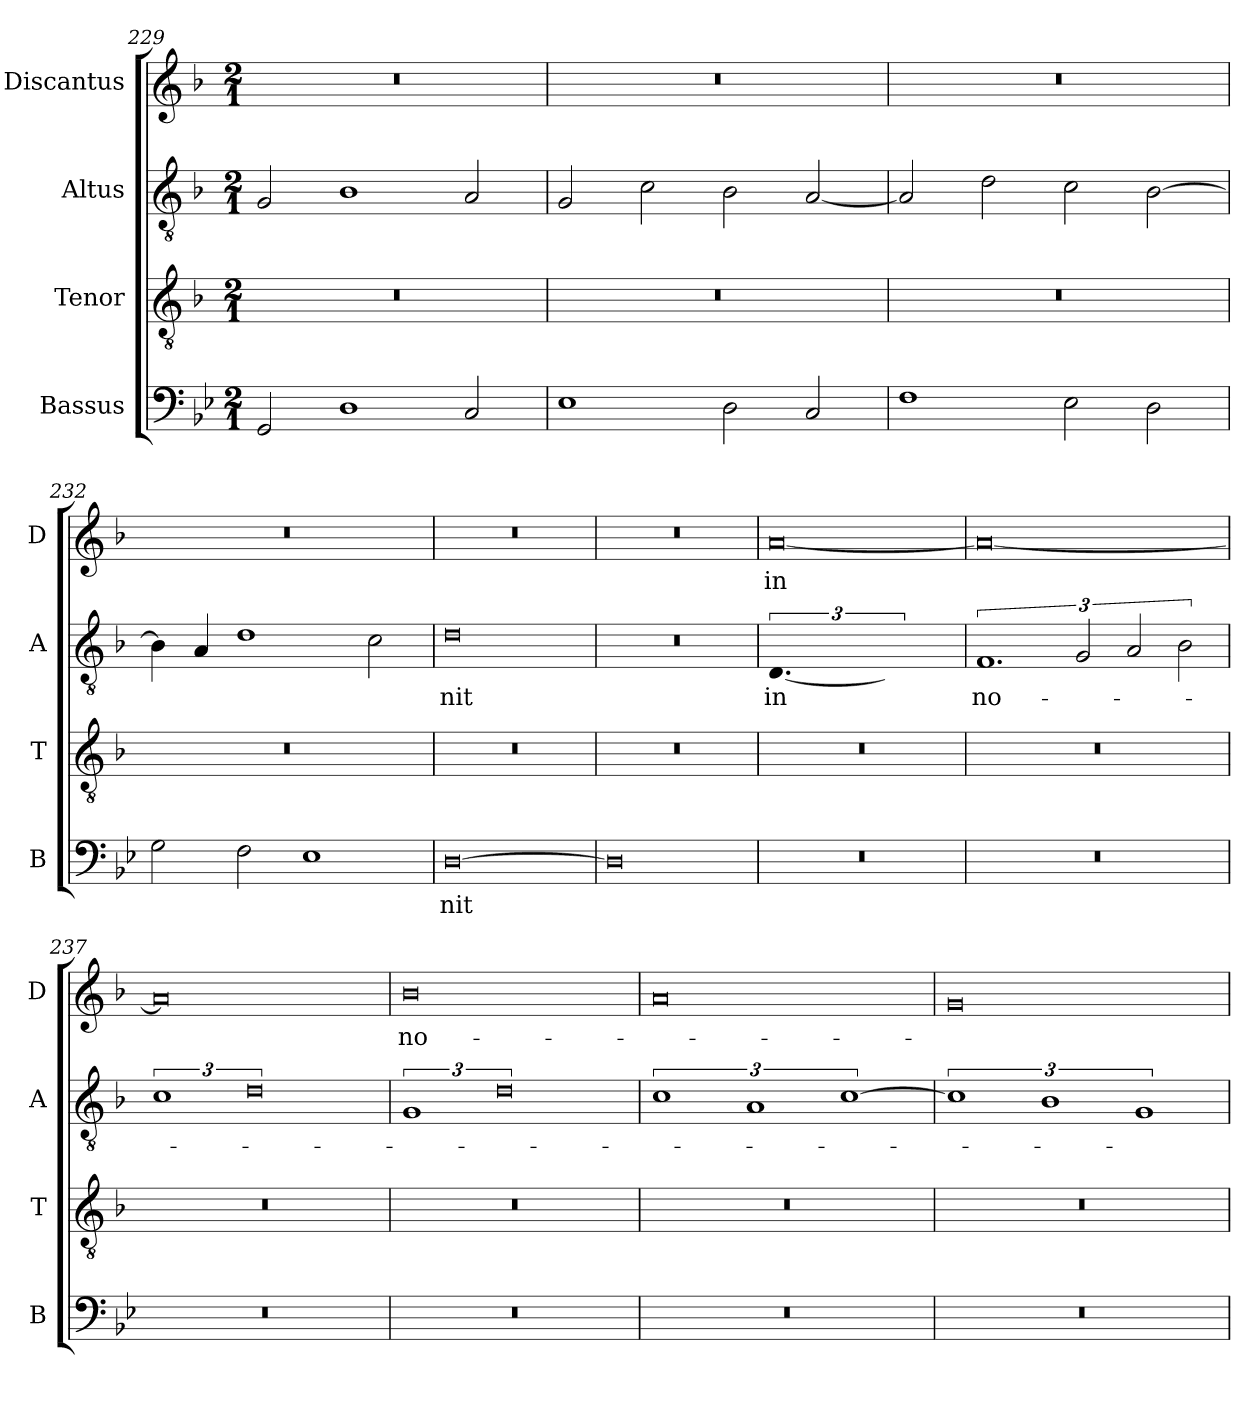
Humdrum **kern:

**kern	**text	**kern	**kern	**text	**kern	**text
*part4	*part4	*part3	*part2	*part2	*part1	*part1
*staff4	*staff4	*staff3	*staff2	*staff2	*staff1	*staff1
*I"Bassus	*	*I"Tenor	*I"Altus	*	*I"Discantus	*
*I'B	*	*I'T	*I'A	*	*I'D	*
*clefF4	*	*clefGv2	*clefGv2	*	*clefG2	*
*k[b-e-]	*	*k[b-]	*k[b-]	*	*k[b-]	*
*M2/1	*	*M2/1	*M2/1	*	*M2/1	*
=229	=229	=229	=229	=229	=229	=229
2GG	.	0r	2G	.	0r	.
1D	.	.	1B-	.	.	.
2C	.	.	2A	.	.	.
=230	=230	=230	=230	=230	=230	=230
1E-	.	0r	2G	.	0r	.
.	.	.	2c	.	.	.
2D	.	.	2B-	.	.	.
2C	.	.	[2A	.	.	.
=231	=231	=231	=231	=231	=231	=231
1F	.	0r	2A]	.	0r	.
.	.	.	2d	.	.	.
2E-	.	.	2c	.	.	.
2D	.	.	[2B-	.	.	.
=232	=232	=232	=232	=232	=232	=232
2G	.	0r	4B-]	.	0r	.
.	.	.	4A	.	.	.
2F	.	.	1d	.	.	.
1E-	.	.	.	.	.	.
.	.	.	2c	.	.	.
=233	=233	=233	=233	=233	=233	=233
[0D	-nit	0r	0d	-nit	0r	.
=234	=234	=234	=234	=234	=234	=234
0D]	.	0r	0r	.	0r	.
=235	=235	=235	=235	=235	=235	=235
!	!	!	!LO:N:vis=0.	!	!	!
0r	.	0r	[3%4D	in	[0a	in
.	.	.	3%2Dyy]	.	.	.
=236	=236	=236	=236	=236	=236	=236
0r	.	0r	3%2.F	no-	0a_	.
.	.	.	3G	.	.	.
.	.	.	3A	.	.	.
.	.	.	3B-	.	.	.
=237	=237	=237	=237	=237	=237	=237
0r	.	0r	3%2c	.	0a]	.
.	.	.	3%4d	.	.	.
=238	=238	=238	=238	=238	=238	=238
0r	.	0r	3%2G	.	0b-	no-
.	.	.	3%4d	.	.	.
=239	=239	=239	=239	=239	=239	=239
0r	.	0r	3%2c	.	0a	.
.	.	.	3%2A	.	.	.
.	.	.	[3%2c	.	.	.
=240	=240	=240	=240	=240	=240	=240
0r	.	0r	3%2c]	.	0g	.
.	.	.	3%2B-	.	.	.
.	.	.	3%2G	.	.	.
=	=	=	=	=	=	=
*-	*-	*-	*-	*-	*-	*-
